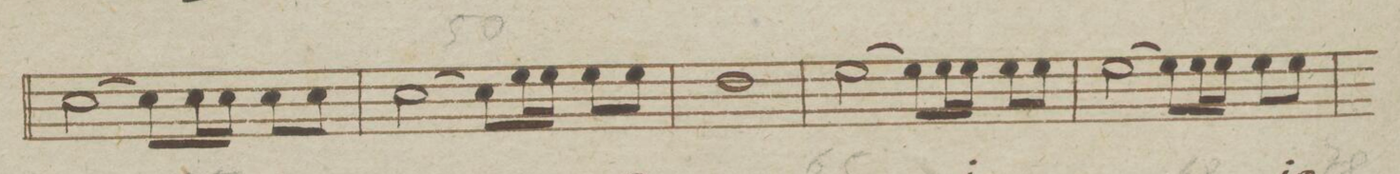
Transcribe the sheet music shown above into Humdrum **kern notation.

**kern
*I"Clarino Primo in B
*clefG2
*k[b-e-a-]
*met(c)
*M4/4
(2e-\
8e-\L)
16e-\L
16e-\JJ
8e-\L
8e-\J
=50
(2e-\
8e-\L)
16g\L
16g\JJ
8g\L
8g\J
=51
1f
=52
(2g\
8g\L)
16g\L
16g\JJ
8g\L
8g\J
=53
(2g\
8g\L)
16g\L
16g\JJ
8g\L
8g\J
=54
*-
